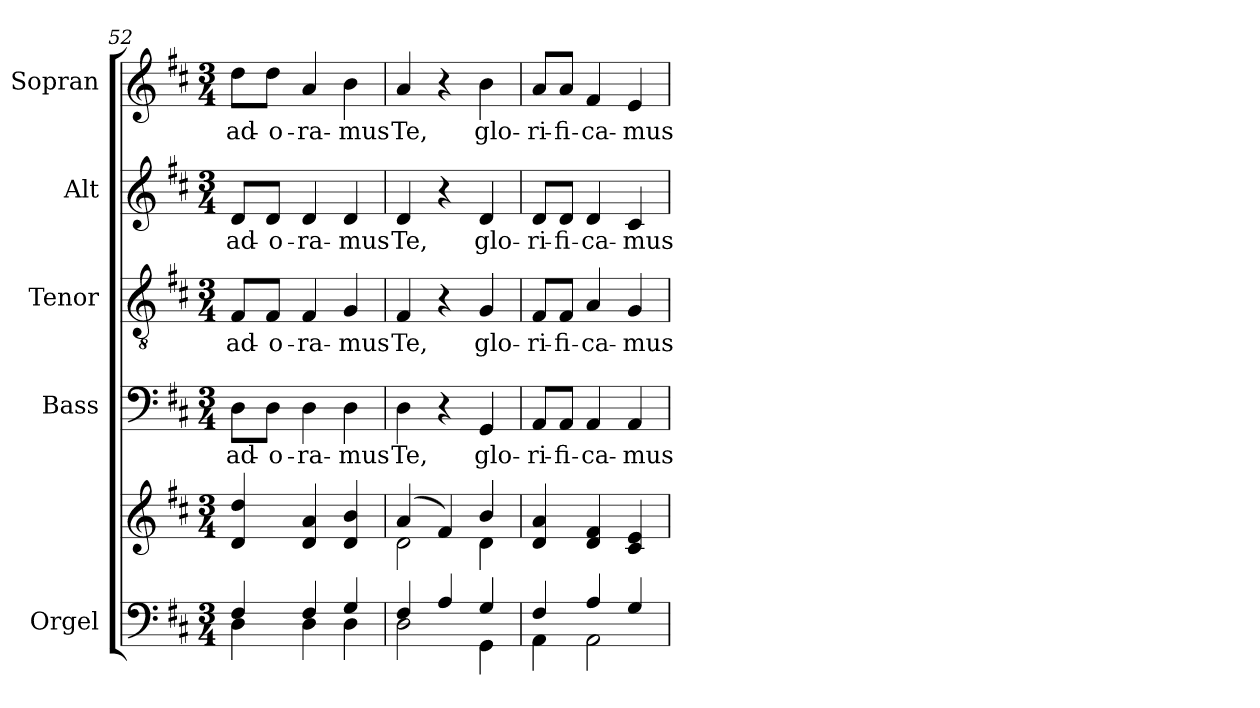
**kern	**kern	**kern	**text	**kern	**text	**kern	**text	**kern	**text
*part5	*part5	*part4	*part4	*part3	*part3	*part2	*part2	*part1	*part1
*staff6	*staff5	*staff4	*staff4	*staff3	*staff3	*staff2	*staff2	*staff1	*staff1
*I"Orgel	*	*I"Bass	*	*I"Tenor	*	*I"Alt	*	*I"Sopran	*
*I'Org.	*	*I'B.	*	*I'T.	*	*I'A.	*	*I'S.	*
*clefF4	*clefG2	*clefF4	*	*clefGv2	*	*clefG2	*	*clefG2	*
*k[f#c#]	*k[f#c#]	*k[f#c#]	*	*k[f#c#]	*	*k[f#c#]	*	*k[f#c#]	*
*D:	*D:	*D:	*	*D:	*	*D:	*	*D:	*
*M3/4	*M3/4	*M3/4	*	*M3/4	*	*M3/4	*	*M3/4	*
=52	=52	=52	=52	=52	=52	=52	=52	=52	=52
*^	*	*	*	*	*	*	*	*	*
4F#/	4D\	4d/ 4dd/	8D\L	ad-	8F#/L	ad-	8d/L	ad-	8dd\L	ad-
.	.	.	8D\J	-o-	8F#/J	-o-	8d/J	-o-	8dd\J	-o-
4F#/	4D\	4d/ 4a/	4D\	-ra-	4F#/	-ra-	4d/	-ra-	4a/	-ra-
4G/	4D\	4d/ 4b/	4D\	-mus	4G/	-mus	4d/	-mus	4b\	-mus
=53	=53	=53	=53	=53	=53	=53	=53	=53	=53	=53
*	*	*^	*	*	*	*	*	*	*	*
4F#/	2D\	(4a/	2d\	4D\	Te,	4F#/	Te,	4d/	Te,	4a/	Te,
4A/	.	4f#/)	.	4r	.	4r	.	4r	.	4r	.
4G/	4GG\	4b/	4d\	4GG/	glo-	4G/	glo-	4d/	glo-	4b\	glo-
*	*	*v	*v	*	*	*	*	*	*	*	*
=54	=54	=54	=54	=54	=54	=54	=54	=54	=54	=54
4F#/	4AA\	4d/ 4a/	8AA/L	-ri-	8F#/L	-ri-	8d/L	-ri-	8a/L	-ri-
.	.	.	8AA/J	-fi-	8F#/J	-fi-	8d/J	-fi-	8a/J	-fi-
4A/	2AA\	4d/ 4f#/	4AA/	-ca-	4A/	-ca-	4d/	-ca-	4f#/	-ca-
4G/	.	4c#/ 4e/	4AA/	-mus	4G/	-mus	4c#/	-mus	4e/	-mus
*v	*v	*	*	*	*	*	*	*	*	*
=	=	=	=	=	=	=	=	=	=
*-	*-	*-	*-	*-	*-	*-	*-	*-	*-
